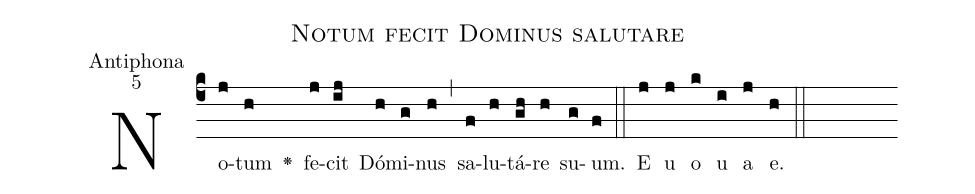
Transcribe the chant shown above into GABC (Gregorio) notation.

name:Notum fecit Dominus salutare;
office-part:Antiphona;
mode:5;
%%
(c4)No(j)tum(h) <v>\greheightstar</v>() fe(j)cit(ij) Dó(h)mi(g)nus(h) (,) sa(f)lu(h)tá(gh)re(h) su(g)um.(f) (::) E(j) u(j) o(k) u(i) a(j) e.(h) (::)
